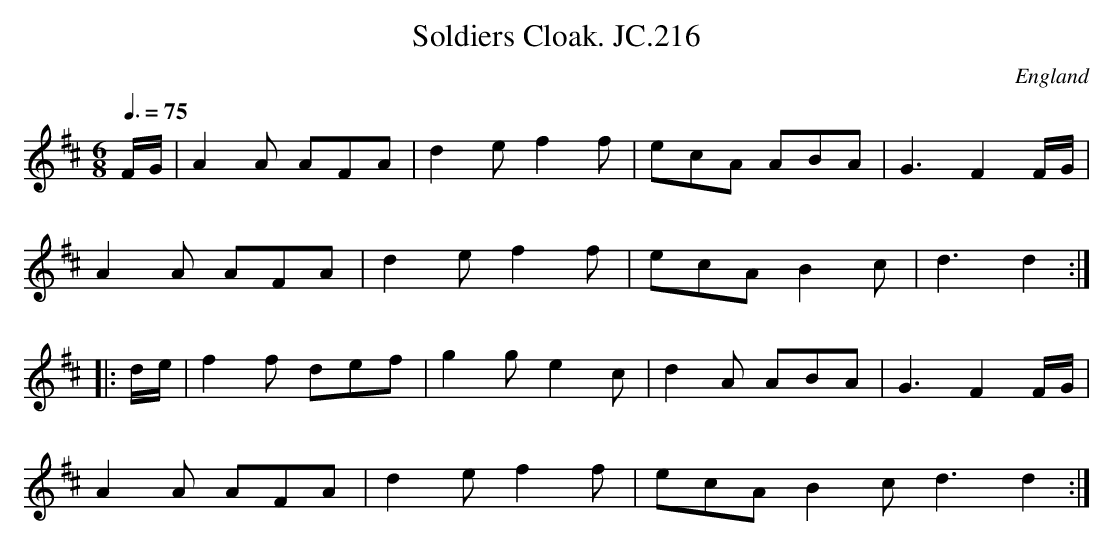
X:1
T:Soldiers Cloak. JC.216
L:1/8
M:6/8
O:England
Q:3/8=75
K:D
F/G/|\
A2A AFA|d2ef2f|ecA ABA|G3F2F/G/|!
A2A AFA|d2ef2f|ecA B2c|d3d2:|!
|:d/e/|f2f def|g2ge2c|d2A ABA|G3F2F/G/|!
A2A AFA|d2ef2f|ecAB2cd3d2:|
